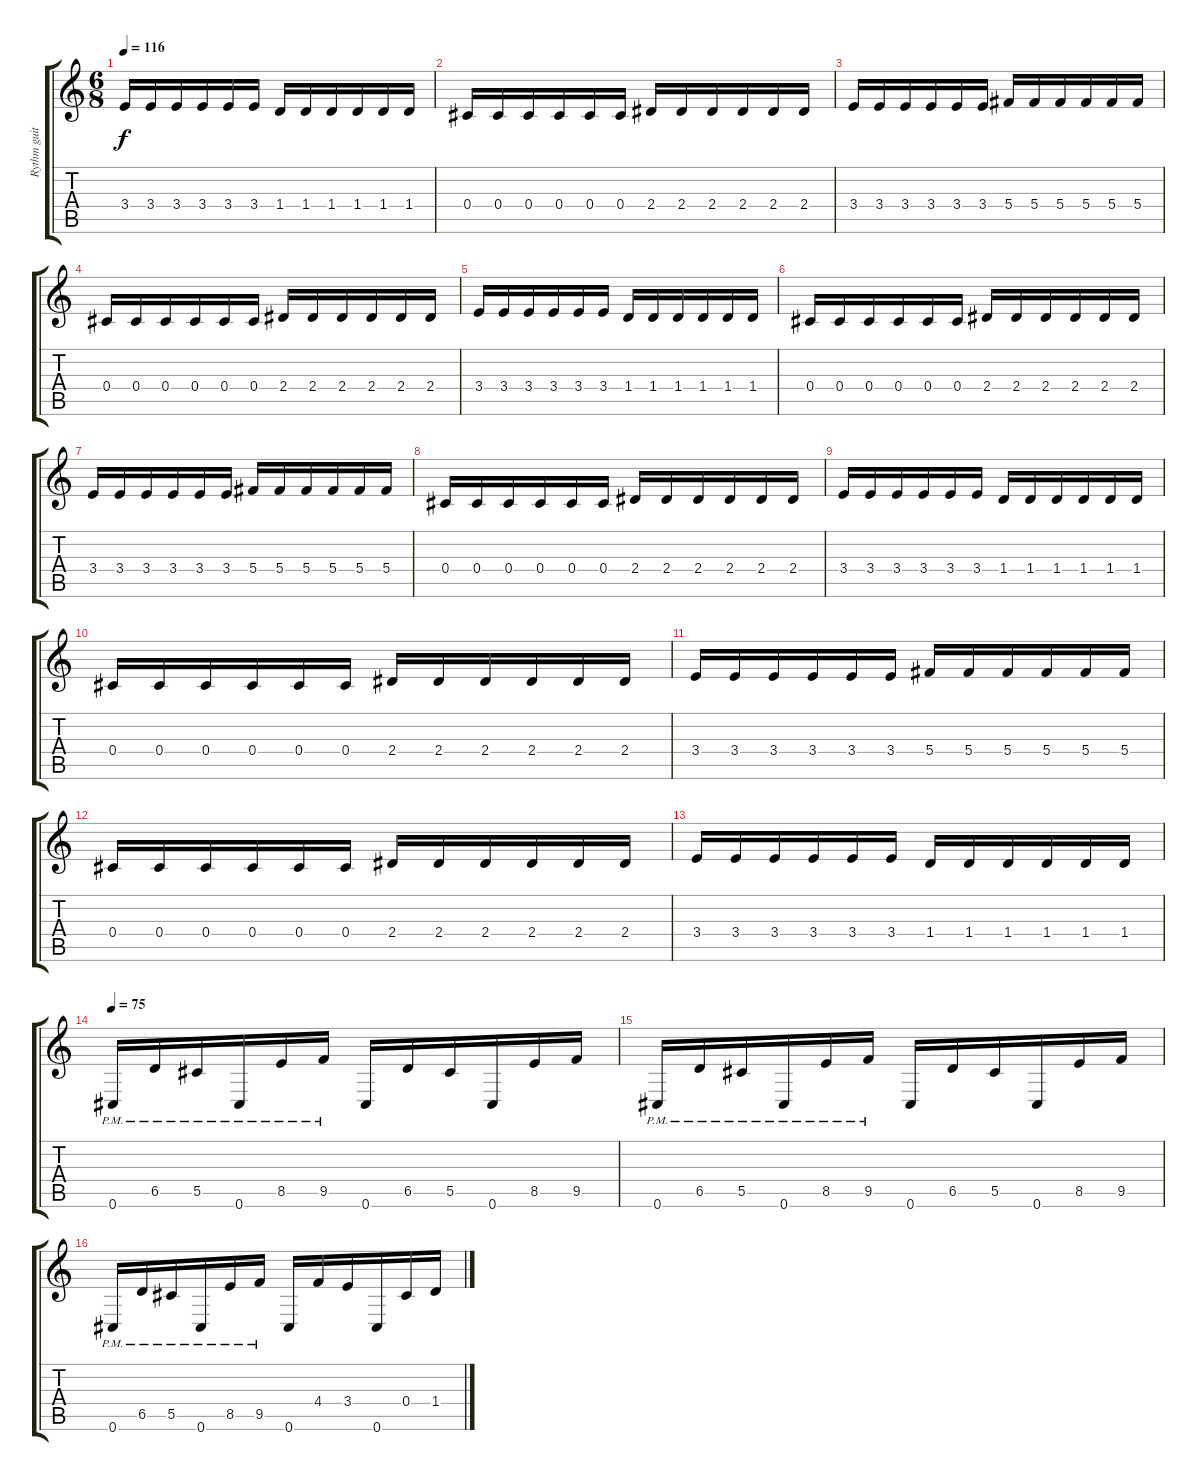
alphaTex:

\track ("Rythm guitar" "Rythm guit") {instrument distortionguitar}
\staff {score tabs}
\tuning (Eb4 Bb3 Gb3 Db3 Ab2 Db2) {hide}
\ts (6 8)
\tempo 116
\clef g2
\ks c
3.4.16{dy f} 3.4.16 3.4.16 3.4.16 3.4.16 3.4.16 1.4.16 1.4.16 1.4.16 1.4.16 1.4.16 1.4.16 |
0.4.16 0.4.16 0.4.16 0.4.16 0.4.16 0.4.16 2.4.16 2.4.16 2.4.16 2.4.16 2.4.16 2.4.16 |
3.4.16 3.4.16 3.4.16 3.4.16 3.4.16 3.4.16 5.4.16 5.4.16 5.4.16 5.4.16 5.4.16 5.4.16 |
0.4.16 0.4.16 0.4.16 0.4.16 0.4.16 0.4.16 2.4.16 2.4.16 2.4.16 2.4.16 2.4.16 2.4.16 |
3.4.16 3.4.16 3.4.16 3.4.16 3.4.16 3.4.16 1.4.16 1.4.16 1.4.16 1.4.16 1.4.16 1.4.16 |
0.4.16 0.4.16 0.4.16 0.4.16 0.4.16 0.4.16 2.4.16 2.4.16 2.4.16 2.4.16 2.4.16 2.4.16 |
3.4.16 3.4.16 3.4.16 3.4.16 3.4.16 3.4.16 5.4.16 5.4.16 5.4.16 5.4.16 5.4.16 5.4.16 |
0.4.16 0.4.16 0.4.16 0.4.16 0.4.16 0.4.16 2.4.16 2.4.16 2.4.16 2.4.16 2.4.16 2.4.16 |
3.4.16 3.4.16 3.4.16 3.4.16 3.4.16 3.4.16 1.4.16 1.4.16 1.4.16 1.4.16 1.4.16 1.4.16 |
0.4.16 0.4.16 0.4.16 0.4.16 0.4.16 0.4.16 2.4.16 2.4.16 2.4.16 2.4.16 2.4.16 2.4.16 |
3.4.16 3.4.16 3.4.16 3.4.16 3.4.16 3.4.16 5.4.16 5.4.16 5.4.16 5.4.16 5.4.16 5.4.16 |
0.4.16 0.4.16 0.4.16 0.4.16 0.4.16 0.4.16 2.4.16 2.4.16 2.4.16 2.4.16 2.4.16 2.4.16 |
3.4.16 3.4.16 3.4.16 3.4.16 3.4.16 3.4.16 1.4.16 1.4.16 1.4.16 1.4.16 1.4.16 1.4.16 |
\tempo 75
0.6{pm}.16 6.5{pm}.16 5.5{pm}.16 0.6{pm}.16 8.5{pm}.16 9.5{pm}.16 0.6.16 6.5.16 5.5.16 0.6.16 8.5.16 9.5.16 |
0.6{pm}.16 6.5{pm}.16 5.5{pm}.16 0.6{pm}.16 8.5{pm}.16 9.5{pm}.16 0.6.16 6.5.16 5.5.16 0.6.16 8.5.16 9.5.16 |
0.6{pm}.16 6.5{pm}.16 5.5{pm}.16 0.6{pm}.16 8.5{pm}.16 9.5{pm}.16 0.6.16 4.4.16 3.4.16 0.6.16 0.4.16 1.4.16
